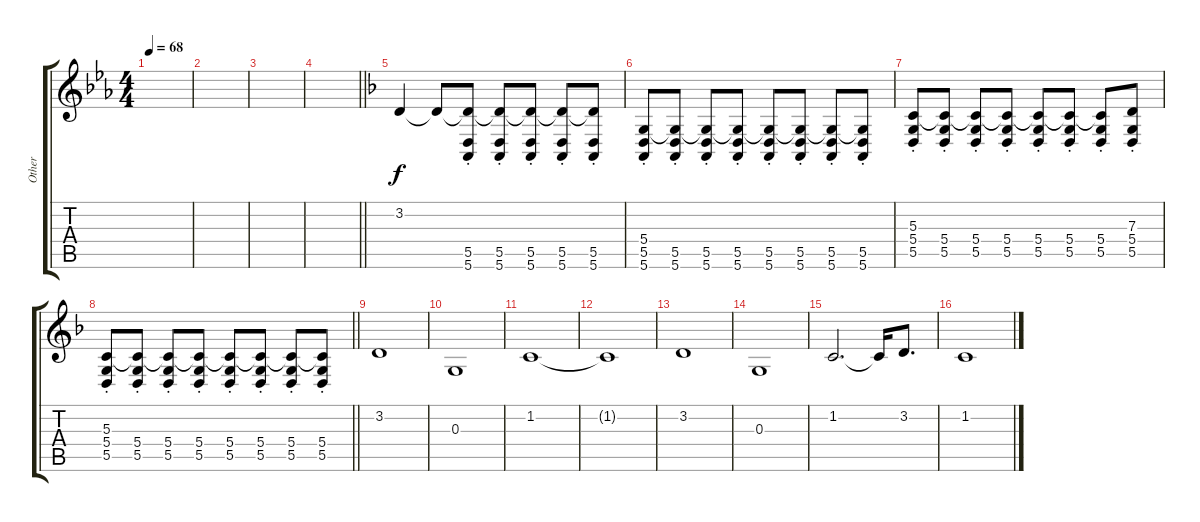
\track ("Other" "Other") {instrument lead1square}
\staff {score tabs}
\tuning (E4 B3 G3 D3 A2 E2) {hide}
\ts (4 4)
\tempo 68
\clef g2
\ks eb
|
|
|
\barLineRight lightlight
|
\ks dminor
3.2.4{volume 9 instrument lead1square} 3.2{t}.8 (3.2{t} 5.5{st} 5.6{st}).8 (3.2{t} 5.5{st} 5.6{st}).8 (3.2{t} 5.5{st} 5.6{st}).8 (3.2{t} 5.5{st} 5.6{st}).8 (3.2{t} 5.5{st} 5.6{st}).8 |
(5.4 5.5{st} 5.6{st}).8 (5.4{t} 5.5{st} 5.6{st}).8 (5.4{t} 5.5{st} 5.6{st}).8 (5.4{t} 5.5{st} 5.6{st}).8 (5.4{t} 5.5{st} 5.6{st}).8 (5.4{t} 5.5{st} 5.6{st}).8 (5.4{t} 5.5{st} 5.6{st}).8 (5.4{t} 5.5{st} 5.6{st}).8 |
(5.3 5.4{st} 5.5{st}).8 (5.3{t} 5.4{st} 5.5{st}).8 (5.3{t} 5.4{st} 5.5{st}).8 (5.3{t} 5.4{st} 5.5{st}).8 (5.3{t} 5.4{st} 5.5{st}).8 (5.3{t} 5.4{st} 5.5{st}).8 (5.3{t} 5.4{st} 5.5{st}).8 (7.3 5.4{st} 5.5{st}).8 |
\barLineRight lightlight
(5.3 5.4{st} 5.5{st}).8 (5.3{t} 5.4{st} 5.5{st}).8 (5.3{t} 5.4{st} 5.5{st}).8 (5.3{t} 5.4{st} 5.5{st}).8 (5.3{t} 5.4{st} 5.5{st}).8 (5.3{t} 5.4{st} 5.5{st}).8 (5.3{t} 5.4{st} 5.5{st}).8 (5.3{t} 5.4{st} 5.5{st}).8 |
3.2.1 |
0.3.1 |
1.2.1 |
1.2{t}.1 |
3.2.1 |
0.3.1 |
1.2.2{d} 1.2{t}.16 3.2.8{d} |
1.2.1
